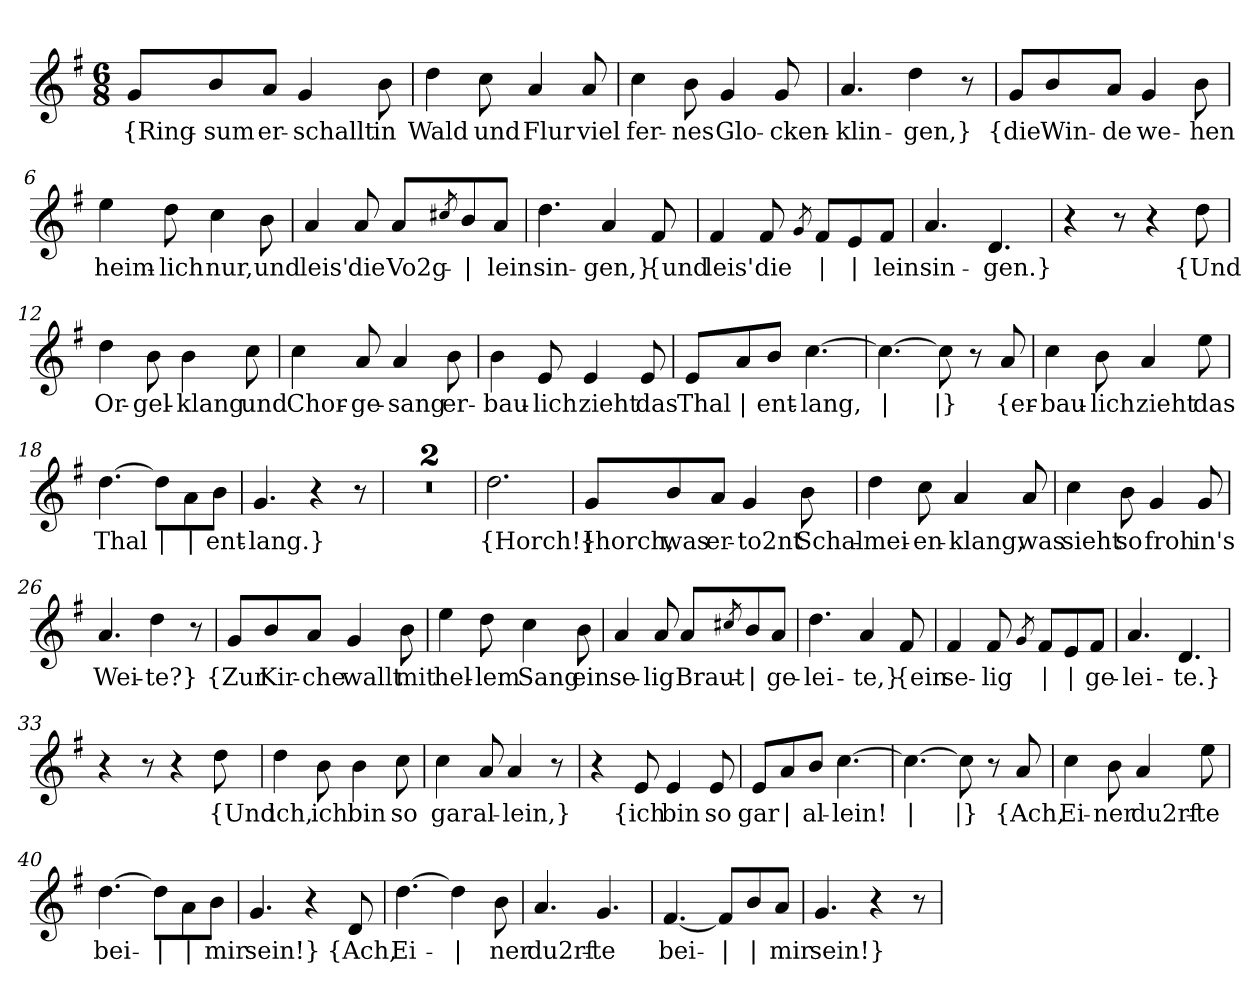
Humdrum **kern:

**kern	**text
*part1	*part1
*staff1	*staff1
*clefG2	*
*k[f#]	*
*M6/8	*
=1	=1
!	!LO:LY:b
8g/L	{Ring-
!	!LO:LY:b
8b/	-sum
!	!LO:LY:b
8a/J	er-
!	!LO:LY:b
4g/	-schallt
!	!LO:LY:b
8b\	in
=2	=2
!	!LO:LY:b
4dd\	Wald
!	!LO:LY:b
8cc\	und
!	!LO:LY:b
4a/	Flur
!	!LO:LY:b
8a/	viel
=3	=3
!	!LO:LY:b
4cc\	fer-
!	!LO:LY:b
8b\	-nes
!	!LO:LY:b
4g/	Glo-
!	!LO:LY:b
8g/	-cken-
=4	=4
!	!LO:LY:b
4.a/	-klin-
!	!LO:LY:b
4dd\	-gen,}
8r	.
!!LO:LB:g=z
=5	=5
!	!LO:LY:b
8g/L	{die
!	!LO:LY:b
8b/	Win-
!	!LO:LY:b
8a/J	-de
!	!LO:LY:b
4g/	we-
!	!LO:LY:b
8b\	-hen
=6	=6
!	!LO:LY:b
4ee\	heim-
!	!LO:LY:b
8dd\	-lich
!	!LO:LY:b
4cc\	nur,
!	!LO:LY:b
8b\	und
=7	=7
!	!LO:LY:b
4a/	leis'
!	!LO:LY:b
8a/	die
!	!LO:LY:b
8a/L	Vo2g-
8qcc#X/	.
!	!LO:LY:b
8b/	|
!	!LO:LY:b
8a/J	-lein
=8	=8
!	!LO:LY:b
4.dd\	sin-
!	!LO:LY:b
4a/	-gen,}
!	!LO:LY:b
8f#/	{und
!!LO:LB:g=z
=9	=9
!	!LO:LY:b
4f#/	leis'
!	!LO:LY:b
8f#/	die
8qg/	.
!	!LO:LY:b
8f#/L	|
!	!LO:LY:b
8e/	|
!	!LO:LY:b
8f#/J	-lein
=10	=10
!	!LO:LY:b
4.a/	sin-
!	!LO:LY:b
4.d/	-gen.}
=11	=11
4r	.
8r	.
4r	.
!	!LO:LY:b
8dd\	{Und
=12	=12
!	!LO:LY:b
4dd\	Or-
!	!LO:LY:b
8b\	-gel-
!	!LO:LY:b
4b\	-klang
!	!LO:LY:b
8cc\	und
=13	=13
!	!LO:LY:b
4cc\	Chor-
!	!LO:LY:b
8a/	-ge-
!	!LO:LY:b
4a/	-sang
!	!LO:LY:b
8b\	er-
!!LO:LB:g=z
=14	=14
!	!LO:LY:b
4b\	-bau-
!	!LO:LY:b
8e/	-lich
!	!LO:LY:b
4e/	zieht
!	!LO:LY:b
8e/	das
=15	=15
!	!LO:LY:b
8e/L	Thal
!	!LO:LY:b
8a/	|
!	!LO:LY:b
8b/J	ent-
!	!LO:LY:b
[4.cc\	-lang,
=16	=16
!	!LO:LY:b
4.cc\_	|
!	!LO:LY:b
8cc\]	|}
8r	.
!	!LO:LY:b
8a/	{er-
=17	=17
!	!LO:LY:b
4cc\	-bau-
!	!LO:LY:b
8b\	-lich
!	!LO:LY:b
4a/	zieht
!	!LO:LY:b
8ee\	das
=18	=18
!	!LO:LY:b
[4.dd\	Thal
!	!LO:LY:b
8dd\L]	|
!	!LO:LY:b
8a\	|
!	!LO:LY:b
8b\J	ent-
=19	=19
!	!LO:LY:b
4.g/	-lang.}
4r	.
8r	.
=20	=20
2.r	.
!!LO:LB:g=z
=21	=21
2.r	.
=22	=22
!	!LO:LY:b
2.dd\	{Horch!}
=23	=23
!	!LO:LY:b
8g/L	{horch,
!	!LO:LY:b
8b/	was
!	!LO:LY:b
8a/J	er-
!	!LO:LY:b
4g/	-to2nt
!	!LO:LY:b
8b\	Schal-
=24	=24
!	!LO:LY:b
4dd\	-mei-
!	!LO:LY:b
8cc\	-en-
!	!LO:LY:b
4a/	-klang,
!	!LO:LY:b
8a/	was
=25	=25
!	!LO:LY:b
4cc\	sieht
!	!LO:LY:b
8b\	so
!	!LO:LY:b
4g/	froh
!	!LO:LY:b
8g/	in's
=26	=26
!	!LO:LY:b
4.a/	Wei-
!	!LO:LY:b
4dd\	-te?}
8r	.
!!LO:LB:g=z
=27	=27
!	!LO:LY:b
8g/L	{Zur
!	!LO:LY:b
8b/	Kir-
!	!LO:LY:b
8a/J	-che
!	!LO:LY:b
4g/	wallt
!	!LO:LY:b
8b\	mit
=28	=28
!	!LO:LY:b
4ee\	hel-
!	!LO:LY:b
8dd\	-lem
!	!LO:LY:b
4cc\	Sang
!	!LO:LY:b
8b\	ein
=29	=29
!	!LO:LY:b
4a/	se-
!	!LO:LY:b
8a/	-lig
!	!LO:LY:b
8a/L	Braut-
8qcc#X/	.
!	!LO:LY:b
8b/	|
!	!LO:LY:b
8a/J	-ge-
=30	=30
!	!LO:LY:b
4.dd\	-lei-
!	!LO:LY:b
4a/	-te,}
!	!LO:LY:b
8f#/	{ein
=31	=31
!	!LO:LY:b
4f#/	se-
!	!LO:LY:b
8f#/	-lig
8qg/	.
!	!LO:LY:b
8f#/L	|
!	!LO:LY:b
8e/	|
!	!LO:LY:b
8f#/J	-ge-
!!LO:LB:g=z
=32	=32
!	!LO:LY:b
4.a/	-lei-
!	!LO:LY:b
4.d/	-te.}
=33	=33
4r	.
8r	.
4r	.
!	!LO:LY:b
8dd\	{Und
=34	=34
!	!LO:LY:b
4dd\	ich,
!	!LO:LY:b
8b\	ich
!	!LO:LY:b
4b\	bin
!	!LO:LY:b
8cc\	so
=35	=35
!	!LO:LY:b
4cc\	gar
!	!LO:LY:b
8a/	al-
!	!LO:LY:b
4a/	-lein,}
8r	.
=36	=36
4r	.
!	!LO:LY:b
8e/	{ich
!	!LO:LY:b
4e/	bin
!	!LO:LY:b
8e/	so
=37	=37
!	!LO:LY:b
8e/L	gar
!	!LO:LY:b
8a/	|
!	!LO:LY:b
8b/J	al-
!	!LO:LY:b
[4.cc\	-lein!
=38	=38
!	!LO:LY:b
4.cc\_	|
!	!LO:LY:b
8cc\]	|}
8r	.
!	!LO:LY:b
8a/	{Ach,
!!LO:LB:g=z
=39	=39
!	!LO:LY:b
4cc\	Ei-
!	!LO:LY:b
8b\	-ner
!	!LO:LY:b
4a/	du2rf-
!	!LO:LY:b
8ee\	-te
=40	=40
!	!LO:LY:b
[4.dd\	bei-
!	!LO:LY:b
8dd\L]	|
!	!LO:LY:b
8a\	|
!	!LO:LY:b
8b\J	-mir
=41	=41
!	!LO:LY:b
4.g/	sein!}
4r	.
!	!LO:LY:b
8d/	{Ach,
=42	=42
!	!LO:LY:b
[4.dd\	Ei-
!	!LO:LY:b
4dd\]	|
!	!LO:LY:b
8b\	-ner
=43	=43
!	!LO:LY:b
4.a/	du2rf-
!	!LO:LY:b
4.g/	-te
=44	=44
!	!LO:LY:b
[4.f#/	bei-
!	!LO:LY:b
8f#/L]	|
!	!LO:LY:b
8b/	|
!	!LO:LY:b
8a/J	mir
=45	=45
!	!LO:LY:b
4.g/	sein!}
4r	.
8r	.
=	=
*-	*-
